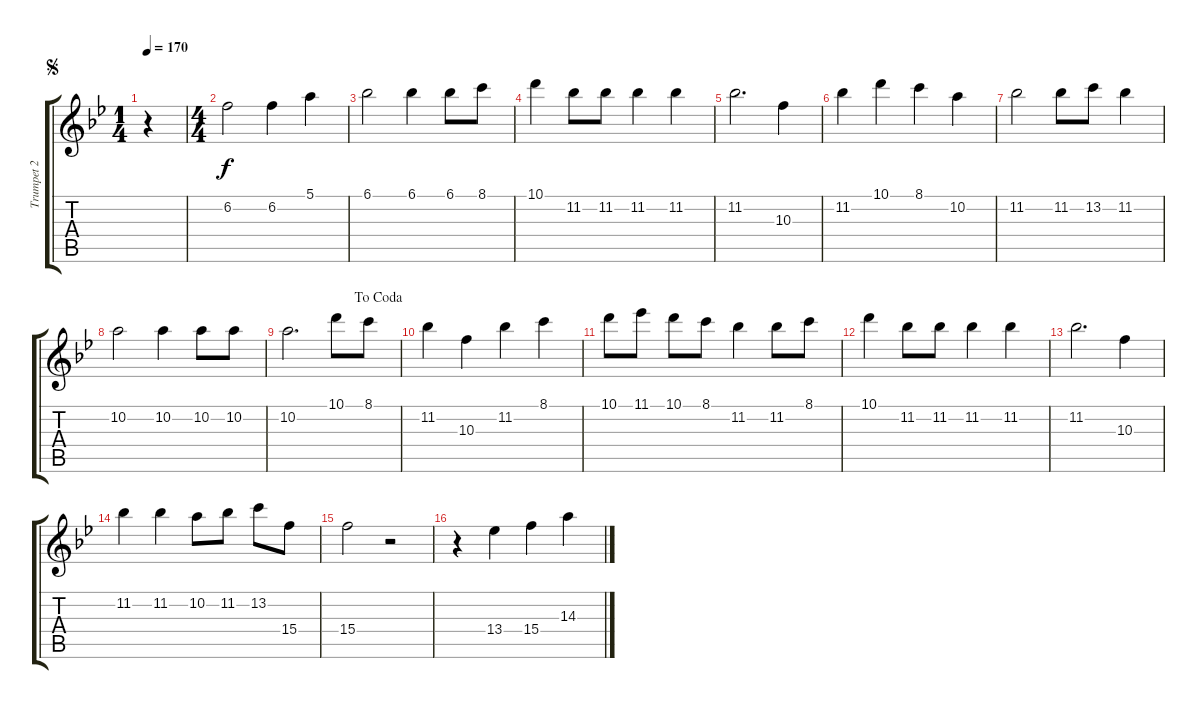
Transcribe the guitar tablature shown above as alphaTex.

\track ("Trumpet 2" "Trumpet 2") {instrument distortionguitar}
\staff {score tabs}
\tuning (E4 B3 G3 D3 A2 E2) {hide}
\ts (1 4)
\jump segno
\tempo 170
\clef g2
\ks bb
r.4{dy f instrument distortionguitar} |
\ts (4 4)
6.2.2 6.2.4 5.1.4 |
6.1.2 6.1.4 6.1.8 8.1.8 |
10.1.4 11.2.8 11.2.8 11.2.4 11.2.4 |
11.2.2{d} 10.3.4 |
11.2.4 10.1.4 8.1.4 10.2.4 |
11.2.2 11.2.8 13.2.8 11.2.4 |
10.2.2 10.2.4 10.2.8 10.2.8 |
\jump dacoda
10.2.2{d} 10.1.8 8.1.8 |
11.2.4 10.3.4 11.2.4 8.1.4 |
10.1.8 11.1.8 10.1.8 8.1.8 11.2.4 11.2.8 8.1.8 |
10.1.4 11.2.8 11.2.8 11.2.4 11.2.4 |
11.2.2{d} 10.3.4 |
11.2.4 11.2.4 10.2.8 11.2.8 13.2.8 15.4.8 |
15.4.2 r.2 |
r.4 13.4.4 15.4.4 14.3.4
